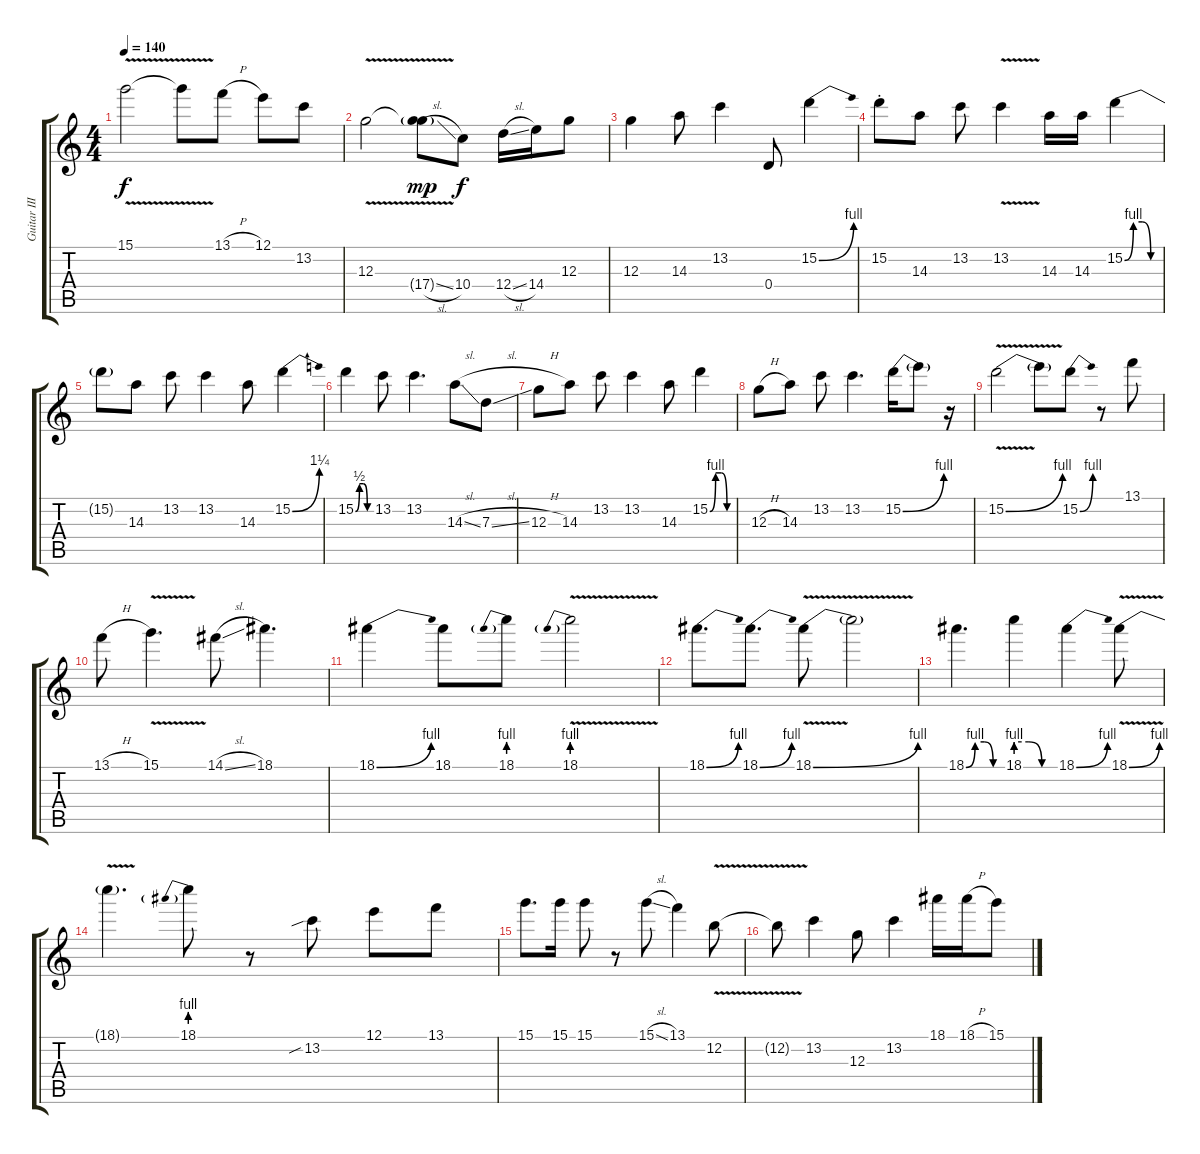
\track ("Guitar III" "Guitar III") {instrument distortionguitar}
\staff {score tabs}
\tuning (E4 B3 G3 D3 A2 E2) {hide}
\ts (4 4)
\tempo 140
\clef g2
\ks c
15.1{v}.2{dy f} 15.1{t}.8 13.1{h}.8 12.1.8 13.2.8 |
12.3{v}.2 (12.3{t} 17.4{sl g}).8{dy mp} 10.4.8{dy f} 12.4{sl}.16 14.4.16 12.3.8 |
12.3.4 14.3.8 13.2.4 0.4.8 15.2{be (bend 0 0 60 4)}.4 |
15.2{st}.8 14.3.8 13.2.8 13.2{v}.4 14.3.16 14.3.16 15.2{be (custom 0 0 15 4 30 4 45 0 60 0)}.4 |
15.2{t}.8 14.3.8 13.2.8 13.2.4 14.3.8 15.2{be (bend 0 0 60 5)}.4 |
15.2{be (custom 0 0 15 2 30 2 45 0 60 0)}.4 13.2.8 13.2.4{d} 14.3{sl}.8 7.3{sl}.8 |
12.3{h}.8 14.3.8 13.2.8 13.2.4 14.3.8 15.2{be (custom 0 0 15 4 30 4 45 0 60 0)}.4 |
12.3{h}.8 14.3.8 13.2.8 13.2.4{d} 15.2{be (bend 0 0 60 4)}.16 15.2{t}.8 r.16 |
15.2{be (bend 0 0 60 4) v}.2 15.2{t}.8 15.2{be (bend 0 0 60 4)}.8 r.8 13.1.8 |
13.1{h}.8 15.1{v}.4{d} 14.1{sl}.8 18.1.4{d} |
18.1{be (bend 0 0 60 4)}.4 18.1.8 18.1{be (prebend 0 4 60 4)}.8 18.1{be (prebend 0 4 60 4) v}.2 |
18.1{be (bend 0 0 60 4)}.8{d} 18.1{be (bend 0 0 60 4)}.8{d} 18.1{be (bend 0 0 60 4) v}.8 18.1{t}.2 |
18.1{be (custom 0 0 15 4 30 4 45 0 60 0)}.4{d} 18.1{be (custom 0 4 20 4 40 0 60 0)}.4 18.1{be (bend 0 0 60 4)}.4 18.1{be (bend 0 0 60 4) v}.8 |
18.1{t}.4{d} 18.1{be (prebend 0 4 60 4)}.8 r.8 13.2{sib}.8 12.1.8 13.1.8 |
15.1.8{d} 15.1.16 15.1.8 r.8 15.1{sl}.8 13.1.4 12.2{v}.8 |
12.2{t}.8 13.2.4 12.3.8 13.2.4 18.1.16 18.1{h}.16 15.1.8
